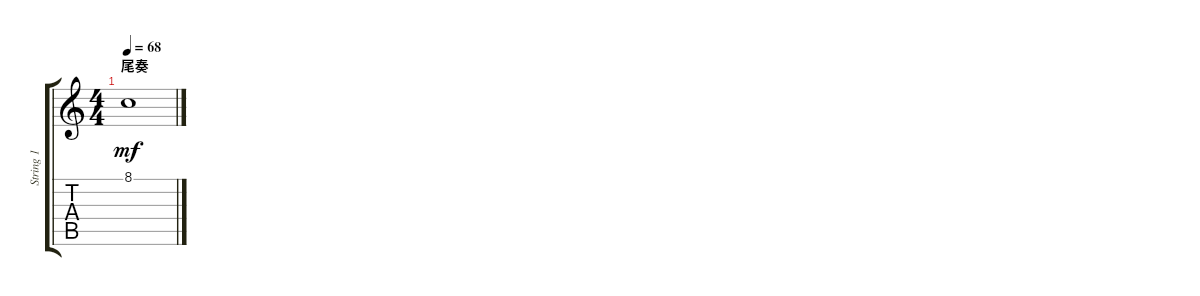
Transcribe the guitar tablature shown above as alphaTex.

\track ("String 1" "String 1") {instrument stringensemble1}
\staff {score tabs}
\tuning (E4 B3 G3 D3 A2 E2) {hide}
\ts (4 4)
\section ("" "尾奏")
\tempo 68
\clef g2
\ks c
8.1.1{dy mf}
